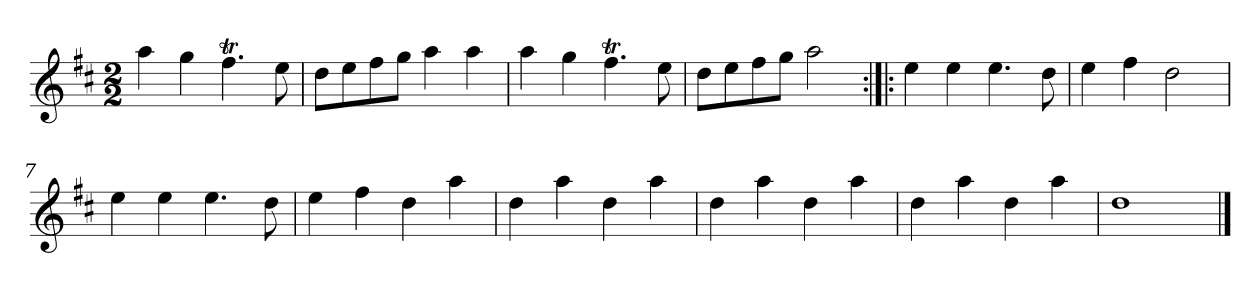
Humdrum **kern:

**kern
*part1
*staff1
*clefG2
*k[f#c#]
*D:
*M2/2
*MM120
=1
4aa
4gg
4.ff#t
8ee
=2
8dd\L
8ee\
8ff#\
8gg\J
4aa
4aa
=3
4aa
4gg
4.ff#t
8ee
=4
8dd\L
8ee\
8ff#\
8gg\J
2aa
=5:|!|:
4ee
4ee
4.ee
8dd
=6
4ee
4ff#
2dd
=7
4ee
4ee
4.ee
8dd
=8
4ee
4ff#
4dd
4aa
=9
4dd
4aa
4dd
4aa
=10
4dd
4aa
4dd
4aa
=11
4dd
4aa
4dd
4aa
=12
1dd
==
*-
